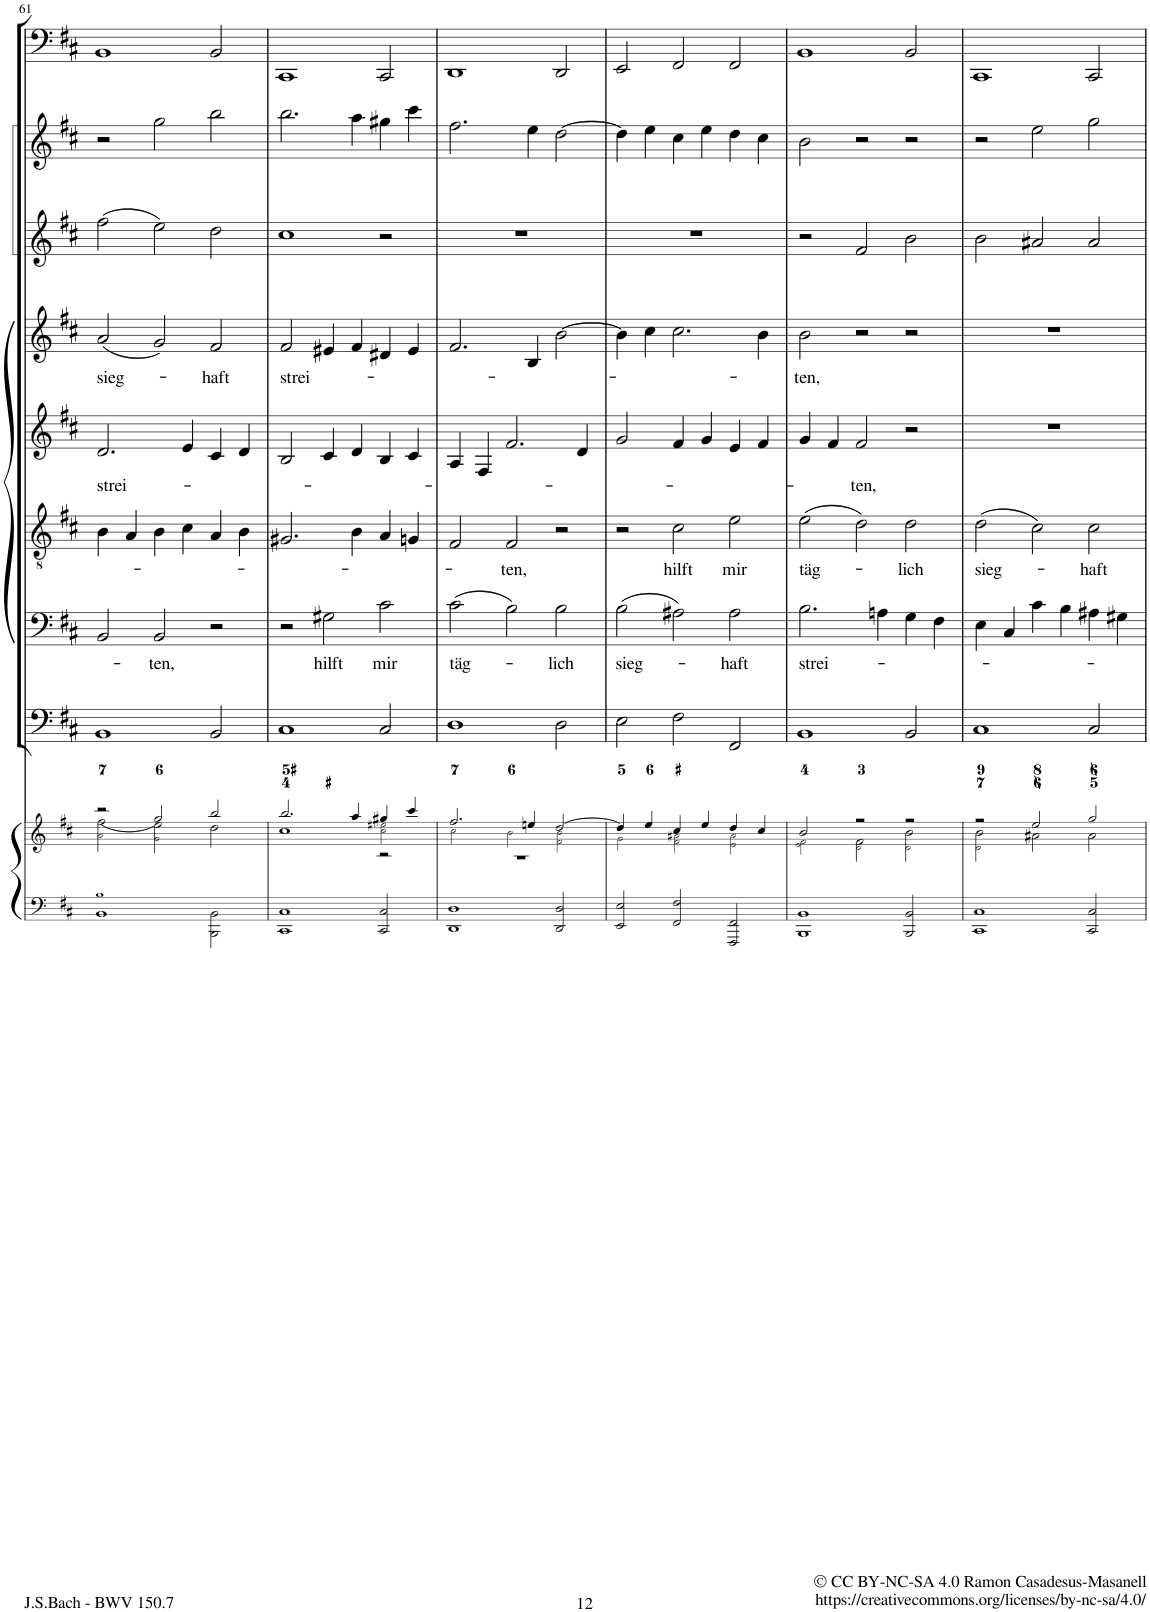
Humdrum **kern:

**kern	**kern	**kern	**kern	**text	**kern	**text	**kern	**text	**kern	**text	**kern	**kern	**kern
*part9	*part9	*part8	*part7	*part7	*part6	*part6	*part5	*part5	*part4	*part4	*part3	*part2	*part1
*staff10	*staff9	*staff8	*staff7	*staff7	*staff6	*staff6	*staff5	*staff5	*staff4	*staff4	*staff3	*staff2	*staff1
*I"Piano reduction	*	*I"Continuo	*I"Basso	*	*I"Tenore	*	*I"Alto	*	*I"Soprano	*	*I"Violino II	*I"Violino I	*I"Fagotto
*I'Pno	*	*	*	*	*	*	*	*	*	*	*I'Vln	*I'Vln	*
!!LO:PB:g=z
*clefF4	*clefG2	*clefF4	*clefF4	*	*clefGv2	*	*clefG2	*	*clefG2	*	*clefG2	*clefG2	*clefF4
*k[f#c#]	*k[f#c#]	*k[f#c#]	*k[f#c#]	*	*k[f#c#]	*	*k[f#c#]	*	*k[f#c#]	*	*k[f#c#]	*k[f#c#]	*k[f#c#]
*M3/2	*M3/2	*M3/2	*M3/2	*	*M3/2	*	*M3/2	*	*M3/2	*	*M3/2	*M3/2	*M3/2
=61	=61	=61	=61	=61	=61	=61	=61	=61	=61	=61	=61	=61	=61
*	*^	*	*	*	*	*	*	*	*	*	*	*	*
!	!	!	!	!	!	!	!	!	!LO:LY:b	!	!LO:LY:b	!	!	!
1BB 1B!	2r	(2a!\ 2ff#\	1BB	2BB/	.	4B\	.	2.d/	strei-	(2a/	sieg-	(2ff#\	2r	1BB
.	.	.	.	.	.	4A/	.	.	.	.	.	.	.	.
!	!	!	!	!	!LO:LY:b	!	!	!	!	!	!	!	!	!
.	2gg/	2g!\ 2ee\)	.	2BB/	-ten,	4B\	.	.	.	2g/)	.	2ee\)	2gg\	.
.	.	.	.	.	.	4c#\	.	4e/	.	.	.	.	.	.
!	!	!	!	!	!	!	!	!	!	!	!LO:LY:b	!	!	!
2BBB\ 2BB\	2bb/	2dd\	2BB/	2r	.	4A/	.	4c#/	.	2f#/	-haft	2dd\	2bb\	2BB/
.	.	.	.	.	.	4B\	.	4d/	.	.	.	.	.	.
=62	=62	=62	=62	=62	=62	=62	=62	=62	=62	=62	=62	=62	=62	=62
*	*	*^	*	*	*	*	*	*	*	*	*	*	*	*
!	!	!	!	!	!	!	!	!	!	!	!	!LO:LY:b	!	!	!
1CC# 1C#	2.bb/	1cc#	1ryy	1C#	2r	.	2.G#X/	.	2B/	.	2f#/	strei-	1cc#	2.bb\	1CC#
!	!	!	!	!	!	!LO:LY:b	!	!	!	!	!	!	!	!	!
.	.	.	.	.	2G#X\	hilft	.	.	4c#/	.	4e#X/	.	.	.	.
.	4aa/	.	.	.	.	.	4B\	.	4d/	.	4f#/	.	.	4aa\	.
!	!	!	!	!	!	!LO:LY:b	!	!	!	!	!	!	!	!	!
2CC#/ 2C#/	4gg#X/	2cc#!\ 2ee#X!\	2r	2C#/	2c#\	mir	4A/	.	4B/	.	4d#X/	.	2r	4gg#X\	2CC#/
.	4ccc#/	.	.	.	.	.	4Gn/	.	4c#/	.	4e#/	.	.	4ccc#\	.
=63	=63	=63	=63	=63	=63	=63	=63	=63	=63	=63	=63	=63	=63	=63	=63
!	!	!	!	!	!	!LO:LY:b	!	!	!	!	!	!	!	!	!
1DD 1D	2.ff#/	2cc#!\	1.r	1D	(2c#\	täg-	2F#/	.	4A/	.	2.f#/	.	1.r	2.ff#\	1DD
.	.	.	.	.	.	.	.	.	4F#/	.	.	.	.	.	.
!	!	!	!	!	!	!	!	!LO:LY:b	!	!	!	!	!	!	!
.	.	2b!\	.	.	2B\)	.	2F#/	-ten,	2.f#/	.	.	.	.	.	.
.	4een/	.	.	.	.	.	.	.	.	.	4B/	.	.	4ee\	.
!	!	!	!	!	!	!LO:LY:b	!	!	!	!	!	!	!	!	!
2DD/ 2D/	[2dd/	2f#!\ 2b!\	.	2D\	2B\	lich	2r	.	.	.	[2b\	.	.	[2dd\	2DD/
.	.	.	.	.	.	.	.	.	4d/	.	.	.	.	.	.
*	*	*v	*v	*	*	*	*	*	*	*	*	*	*	*	*
=64	=64	=64	=64	=64	=64	=64	=64	=64	=64	=64	=64	=64	=64	=64
!	!	!	!	!	!LO:LY:b	!	!	!	!	!	!	!	!	!
2EE/ 2E/	4dd/]	2g!\	2E\	(2B\	sieg-	2r	.	2g/	.	4b\]	.	1.r	4dd\]	2EE/
.	4ee/	.	.	.	.	.	.	.	.	4cc#\	.	.	4ee\	.
!	!	!	!	!	!	!	!LO:LY:b	!	!	!	!	!	!	!
2FF#/ 2F#/	4cc#/	2f#!\ 2a#X!\	2F#\	2A#X\)	.	2c#\	hilft	4f#/	.	2.cc#\	.	.	4cc#\	2FF#/
.	4ee/	.	.	.	.	.	.	4g/	.	.	.	.	4ee\	.
!	!	!	!	!	!LO:LY:b	!	!LO:LY:b	!	!	!	!	!	!	!
2FFF#/ 2FF#/	4dd/	2e!\ 2a#!\	2FF#/	2A#\	haft	2e\	mir	4e/	.	.	.	.	4dd\	2FF#/
.	4cc#/	.	.	.	.	.	.	4f#/	.	4b\	.	.	4cc#\	.
=65	=65	=65	=65	=65	=65	=65	=65	=65	=65	=65	=65	=65	=65	=65
!	!	!	!	!	!LO:LY:b	!	!LO:LY:b	!	!	!	!LO:LY:b	!	!	!
1BBB 1BB	2b/	2e!\ 2f#!\	1BB	2.B\	strei-	(2e\	täg-	4g/	.	2b\	-ten,	2r	2b\	1BB
.	.	.	.	.	.	.	.	4f#/	.	.	.	.	.	.
!	!	!	!	!	!	!	!	!	!LO:LY:b	!	!	!	!	!
.	2r	2d!\ 2f#\	.	.	.	2d\)	.	2f#/	-ten,	2r	.	2f#/	2r	.
.	.	.	.	4An\	.	.	.	.	.	.	.	.	.	.
!	!	!	!	!	!	!	!LO:LY:b	!	!	!	!	!	!	!
2BBB/ 2BB/	2r	2d!\ 2b\	2BB/	4G\	.	2d\	lich	2r	.	2r	.	2b\	2r	2BB/
.	.	.	.	4F#\	.	.	.	.	.	.	.	.	.	.
=66	=66	=66	=66	=66	=66	=66	=66	=66	=66	=66	=66	=66	=66	=66
!	!	!	!	!	!	!	!LO:LY:b	!	!	!	!	!	!	!
1CC# 1C#	2r	2d!\ 2b\	1C#	4E\	.	(2d\	sieg-	1.r	.	1.r	.	2b\	2r	1CC#
.	.	.	.	4C#/	.	.	.	.	.	.	.	.	.	.
.	2ee/	2a#X\	.	4c#\	.	2c#\)	.	.	.	.	.	2a#X/	2ee\	.
.	.	.	.	4B\	.	.	.	.	.	.	.	.	.	.
!	!	!	!	!	!	!	!LO:LY:b	!	!	!	!	!	!	!
2CC#/ 2C#/	2gg/	2a#\	2C#/	4A#X\	.	2c#\	haft	.	.	.	.	2a#/	2gg\	2CC#/
.	.	.	.	4G#X\	.	.	.	.	.	.	.	.	.	.
*	*v	*v	*	*	*	*	*	*	*	*	*	*	*	*
=	=	=	=	=	=	=	=	=	=	=	=	=	=
*-	*-	*-	*-	*-	*-	*-	*-	*-	*-	*-	*-	*-	*-
